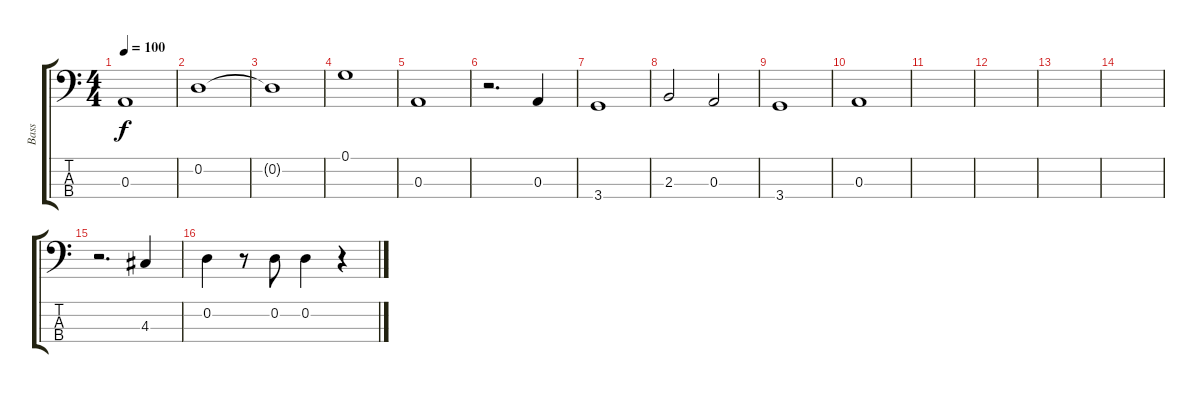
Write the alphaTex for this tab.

\track ("Bass" "Bass") {instrument electricbassfinger}
\staff {score tabs}
\tuning (G2 D2 A1 E1) {hide}
\ts (4 4)
\tempo 100
\clef f4
\ks c
0.3{t}.1{dy f} |
0.2.1 |
0.2{t}.1 |
0.1.1 |
0.3.1 |
r.2{d} 0.3.4 |
3.4.1 |
2.3.2 0.3.2 |
3.4.1 |
0.3.1 |
|
|
|
|
r.2{d} 4.3.4 |
0.2.4 r.8 0.2.8 0.2.4 r.4
